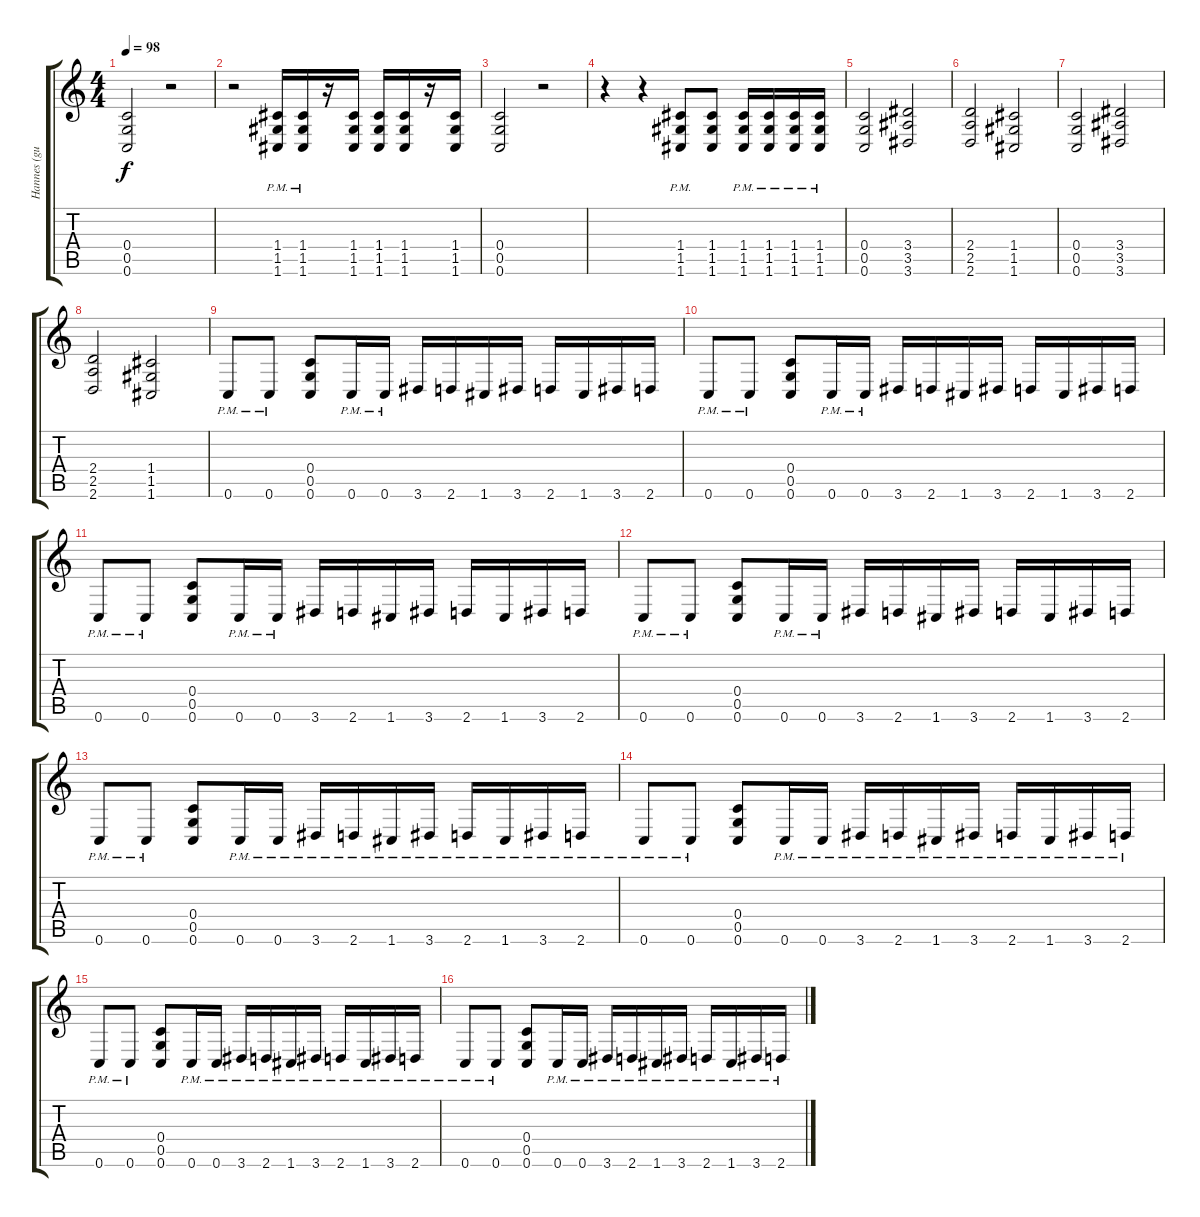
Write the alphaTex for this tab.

\track ("Hannes (guitar)" "Hannes (gu") {instrument distortionguitar}
\staff {score tabs}
\tuning (D4 A3 F3 C3 G2 C2) {hide}
\ts (4 4)
\tempo 98
\clef g2
\ks c
(0.4 0.5 0.6).2{dy f volume 7} r.2{volume 13 instrument distortionguitar} |
r.2 (1.4{pm} 1.5{pm} 1.6{pm}).16 (1.4{pm} 1.5{pm} 1.6{pm}).16 r.16 (1.4 1.5 1.6).16 (1.4 1.5 1.6).16 (1.4 1.5 1.6).16 r.16 (1.4 1.5 1.6).16 |
(0.4 0.5 0.6).2{volume 7} r.2{volume 13 instrument distortionguitar} |
r.4 r.4 (1.4{pm} 1.5{pm} 1.6{pm}).8 (1.4 1.5 1.6).8 (1.4{pm} 1.5{pm} 1.6{pm}).16 (1.4{pm} 1.5{pm} 1.6{pm}).16 (1.4{pm} 1.5{pm} 1.6{pm}).16 (1.4{pm} 1.5{pm} 1.6{pm}).16 |
(0.4 0.5 0.6).2{volume 8} (3.4 3.5 3.6).2 |
(2.4 2.5 2.6).2 (1.4 1.5 1.6).2 |
(0.4 0.5 0.6).2 (3.4 3.5 3.6).2 |
(2.4 2.5 2.6).2 (1.4 1.5 1.6).2 |
0.6{pm}.8{volume 13} 0.6{pm}.8 (0.4 0.5 0.6).8 0.6{pm}.16 0.6{pm}.16 3.6.16 2.6.16 1.6.16 3.6.16 2.6.16 1.6.16 3.6.16 2.6.16 |
0.6{pm}.8 0.6{pm}.8 (0.4 0.5 0.6).8 0.6{pm}.16 0.6{pm}.16 3.6.16 2.6.16 1.6.16 3.6.16 2.6.16 1.6.16 3.6.16 2.6.16 |
0.6{pm}.8 0.6{pm}.8 (0.4 0.5 0.6).8 0.6{pm}.16 0.6{pm}.16 3.6.16 2.6.16 1.6.16 3.6.16 2.6.16 1.6.16 3.6.16 2.6.16 |
0.6{pm}.8 0.6{pm}.8 (0.4 0.5 0.6).8 0.6{pm}.16 0.6{pm}.16 3.6.16 2.6.16 1.6.16 3.6.16 2.6.16 1.6.16 3.6.16 2.6.16 |
0.6{pm}.8 0.6{pm}.8 (0.4 0.5 0.6).8 0.6{pm}.16 0.6{pm}.16 3.6{pm}.16 2.6{pm}.16 1.6{pm}.16 3.6{pm}.16 2.6{pm}.16 1.6{pm}.16 3.6{pm}.16 2.6{pm}.16 |
0.6{pm}.8 0.6{pm}.8 (0.4 0.5 0.6).8 0.6{pm}.16 0.6{pm}.16 3.6{pm}.16 2.6{pm}.16 1.6{pm}.16 3.6{pm}.16 2.6{pm}.16 1.6{pm}.16 3.6{pm}.16 2.6{pm}.16 |
0.6{pm}.8 0.6{pm}.8 (0.4 0.5 0.6).8 0.6{pm}.16 0.6{pm}.16 3.6{pm}.16 2.6{pm}.16 1.6{pm}.16 3.6{pm}.16 2.6{pm}.16 1.6{pm}.16 3.6{pm}.16 2.6{pm}.16 |
0.6{pm}.8 0.6{pm}.8 (0.4 0.5 0.6).8 0.6{pm}.16 0.6{pm}.16 3.6{pm}.16 2.6{pm}.16 1.6{pm}.16 3.6{pm}.16 2.6{pm}.16 1.6{pm}.16 3.6{pm}.16 2.6{pm}.16
